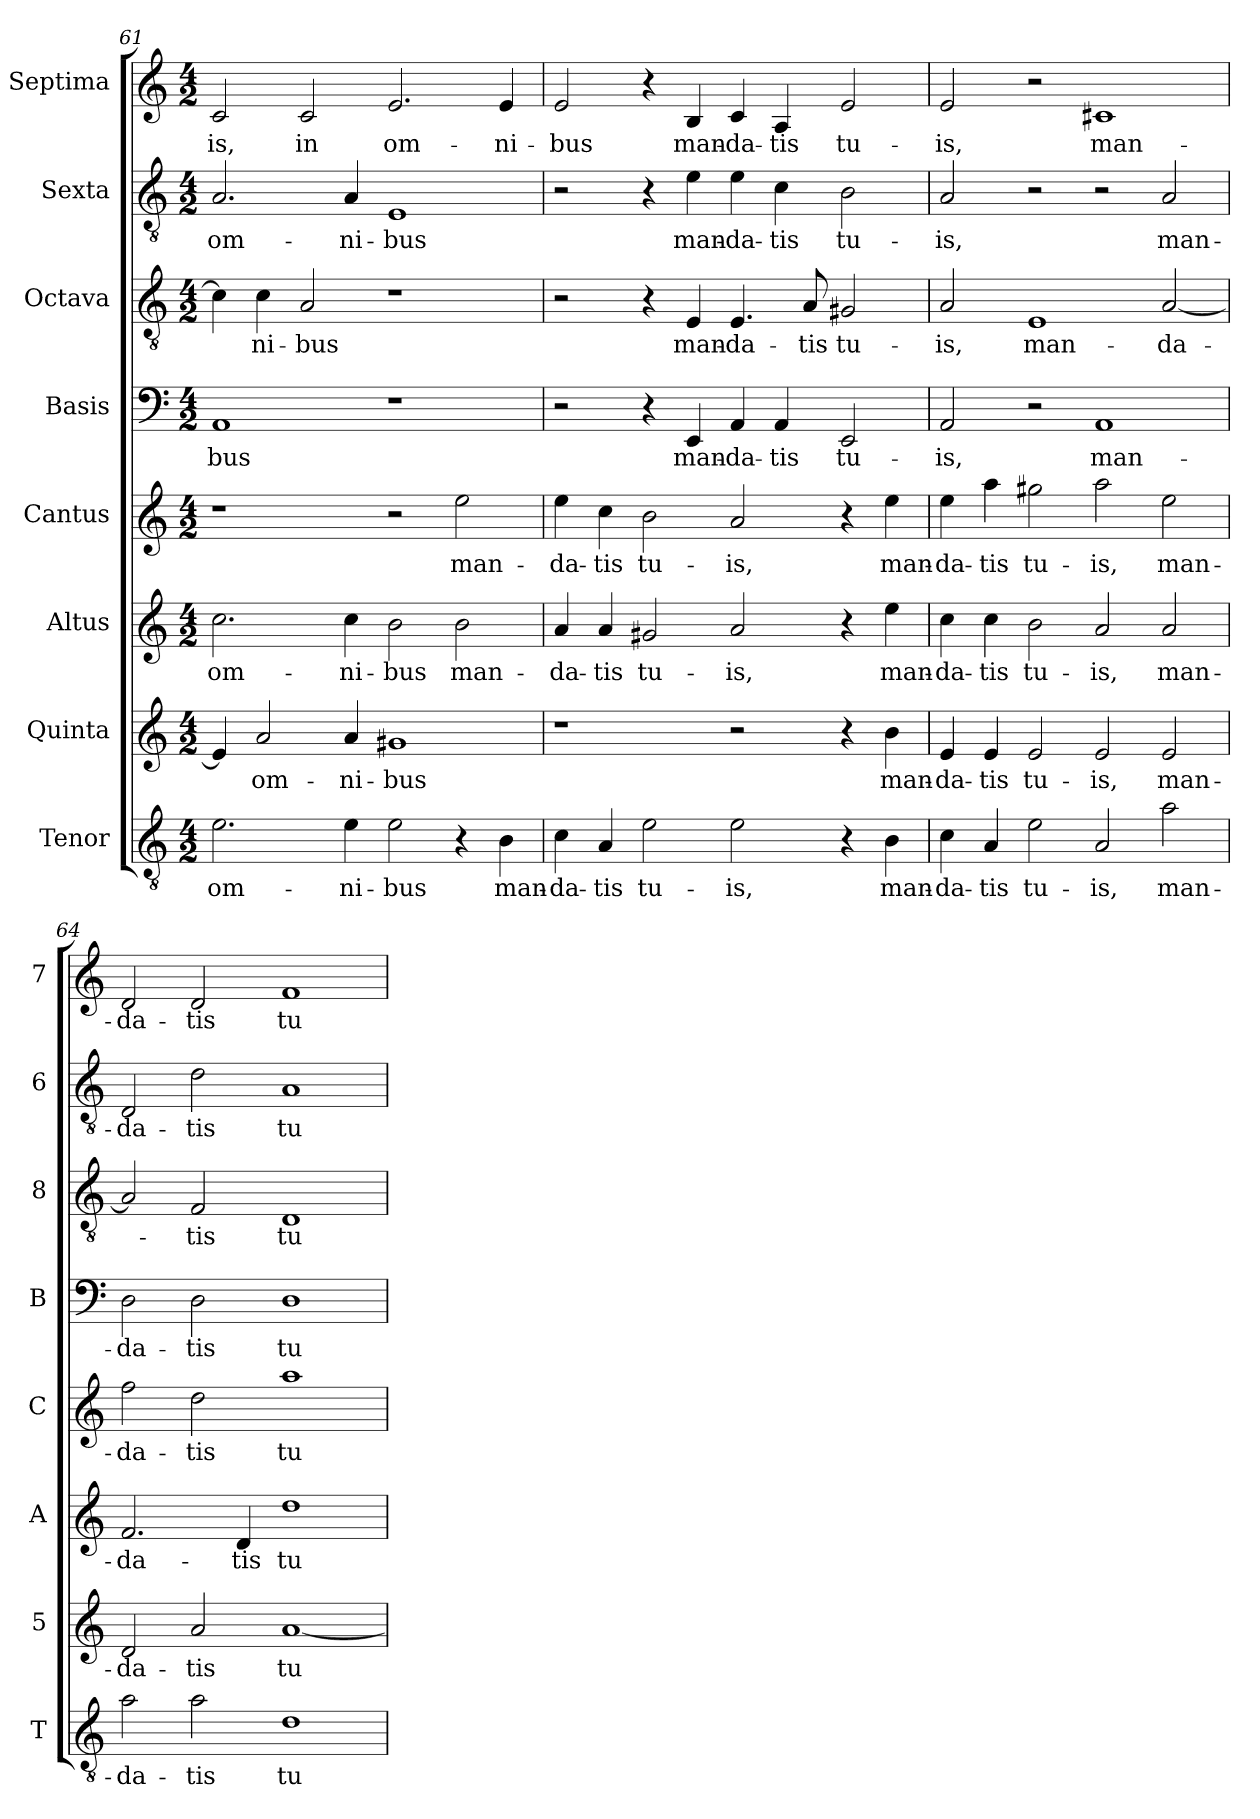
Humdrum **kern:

**kern	**text	**kern	**text	**kern	**text	**kern	**text	**kern	**text	**kern	**text	**kern	**text	**kern	**text
*part8	*part8	*part7	*part7	*part6	*part6	*part5	*part5	*part4	*part4	*part3	*part3	*part2	*part2	*part1	*part1
*staff8	*staff8	*staff7	*staff7	*staff6	*staff6	*staff5	*staff5	*staff4	*staff4	*staff3	*staff3	*staff2	*staff2	*staff1	*staff1
*I"Tenor	*	*I"Quinta	*	*I"Altus	*	*I"Cantus	*	*I"Basis	*	*I"Octava	*	*I"Sexta	*	*I"Septima	*
*I'T	*	*I'5	*	*I'A	*	*I'C	*	*I'B	*	*I'8	*	*I'6	*	*I'7	*
!!LO:LB:g=z
*clefGv2	*	*clefG2	*	*clefG2	*	*clefG2	*	*clefF4	*	*clefGv2	*	*clefGv2	*	*clefG2	*
*k[]	*	*k[]	*	*k[]	*	*k[]	*	*k[]	*	*k[]	*	*k[]	*	*k[]	*
*C:	*	*C:	*	*C:	*	*C:	*	*C:	*	*C:	*	*C:	*	*C:	*
*M4/2	*	*M4/2	*	*M4/2	*	*M4/2	*	*M4/2	*	*M4/2	*	*M4/2	*	*M4/2	*
=61	=61	=61	=61	=61	=61	=61	=61	=61	=61	=61	=61	=61	=61	=61	=61
!	!LO:LY:b	!	!	!	!LO:LY:b	!	!	!	!LO:LY:b	!	!	!	!LO:LY:b	!	!LO:LY:b
2.e\	om-	4e/]	.	2.cc\	om-	1r	.	1AA	-bus	4c\]	.	2.A/	om-	2c/	-is,
!	!	!	!LO:LY:b	!	!	!	!	!	!	!	!LO:LY:b	!	!	!	!
.	.	2a/	om-	.	.	.	.	.	.	4c\	-ni-	.	.	.	.
!	!	!	!	!	!	!	!	!	!	!	!LO:LY:b	!	!	!	!LO:LY:b
.	.	.	.	.	.	.	.	.	.	2A/	-bus	.	.	2c/	in
!	!LO:LY:b	!	!LO:LY:b	!	!LO:LY:b	!	!	!	!	!	!	!	!LO:LY:b	!	!
4e\	-ni-	4a/	-ni-	4cc\	-ni-	.	.	.	.	.	.	4A/	-ni-	.	.
!	!LO:LY:b	!	!LO:LY:b	!	!LO:LY:b	!	!	!	!	!	!	!	!LO:LY:b	!	!LO:LY:b
2e\	-bus	1g#X	-bus	2b\	-bus	2r	.	1r	.	1r	.	1E	-bus	2.e/	om-
!	!	!	!	!	!LO:LY:b	!	!LO:LY:b	!	!	!	!	!	!	!	!
4r	.	.	.	2b\	man-	2ee\	man-	.	.	.	.	.	.	.	.
!	!LO:LY:b	!	!	!	!	!	!	!	!	!	!	!	!	!	!LO:LY:b
4B\	man-	.	.	.	.	.	.	.	.	.	.	.	.	4e/	-ni-
=62	=62	=62	=62	=62	=62	=62	=62	=62	=62	=62	=62	=62	=62	=62	=62
!	!LO:LY:b	!	!	!	!LO:LY:b	!	!LO:LY:b	!	!	!	!	!	!	!	!LO:LY:b
4c\	-da-	1r	.	4a/	-da-	4ee\	-da-	2r	.	2r	.	2r	.	2e/	-bus
!	!LO:LY:b	!	!	!	!LO:LY:b	!	!LO:LY:b	!	!	!	!	!	!	!	!
4A/	-tis	.	.	4a/	-tis	4cc\	-tis	.	.	.	.	.	.	.	.
!	!LO:LY:b	!	!	!	!LO:LY:b	!	!LO:LY:b	!	!	!	!	!	!	!	!
2e\	tu-	.	.	2g#X/	tu-	2b\	tu-	4r	.	4r	.	4r	.	4r	.
!	!	!	!	!	!	!	!	!	!LO:LY:b	!	!LO:LY:b	!	!LO:LY:b	!	!LO:LY:b
.	.	.	.	.	.	.	.	4EE/	man-	4E/	man-	4e\	man-	4B/	man-
!	!LO:LY:b	!	!	!	!LO:LY:b	!	!LO:LY:b	!	!LO:LY:b	!	!LO:LY:b	!	!LO:LY:b	!	!LO:LY:b
2e\	-is,	2r	.	2a/	-is,	2a/	-is,	4AA/	-da-	4.E/	-da-	4e\	-da-	4c/	-da-
!	!	!	!	!	!	!	!	!	!LO:LY:b	!	!	!	!LO:LY:b	!	!LO:LY:b
.	.	.	.	.	.	.	.	4AA/	-tis	.	.	4c\	-tis	4A/	-tis
!	!	!	!	!	!	!	!	!	!	!	!LO:LY:b	!	!	!	!
.	.	.	.	.	.	.	.	.	.	8A/	-tis	.	.	.	.
!	!	!	!	!	!	!	!	!	!LO:LY:b	!	!LO:LY:b	!	!LO:LY:b	!	!LO:LY:b
4r	.	4r	.	4r	.	4r	.	2EE/	tu-	2G#X/	tu-	2B\	tu-	2e/	tu-
!	!LO:LY:b	!	!LO:LY:b	!	!LO:LY:b	!	!LO:LY:b	!	!	!	!	!	!	!	!
4B\	man-	4b\	man-	4ee\	man-	4ee\	man-	.	.	.	.	.	.	.	.
=63	=63	=63	=63	=63	=63	=63	=63	=63	=63	=63	=63	=63	=63	=63	=63
!	!LO:LY:b	!	!LO:LY:b	!	!LO:LY:b	!	!LO:LY:b	!	!LO:LY:b	!	!LO:LY:b	!	!LO:LY:b	!	!LO:LY:b
4c\	-da-	4e/	-da-	4cc\	-da-	4ee\	-da-	2AA/	-is,	2A/	-is,	2A/	-is,	2e/	-is,
!	!LO:LY:b	!	!LO:LY:b	!	!LO:LY:b	!	!LO:LY:b	!	!	!	!	!	!	!	!
4A/	-tis	4e/	-tis	4cc\	-tis	4aa\	-tis	.	.	.	.	.	.	.	.
!	!LO:LY:b	!	!LO:LY:b	!	!LO:LY:b	!	!LO:LY:b	!	!	!	!LO:LY:b	!	!	!	!
2e\	tu-	2e/	tu-	2b\	tu-	2gg#X\	tu-	2r	.	1E	man-	2r	.	2r	.
!	!LO:LY:b	!	!LO:LY:b	!	!LO:LY:b	!	!LO:LY:b	!	!LO:LY:b	!	!	!	!	!	!LO:LY:b
2A/	-is,	2e/	-is,	2a/	-is,	2aa\	-is,	1AA	man-	.	.	2r	.	1c#X	man-
!	!LO:LY:b	!	!LO:LY:b	!	!LO:LY:b	!	!LO:LY:b	!	!	!	!LO:LY:b	!	!LO:LY:b	!	!
2a\	man-	2e/	man-	2a/	man-	2ee\	man-	.	.	[2A/	-da-	2A/	man-	.	.
=64	=64	=64	=64	=64	=64	=64	=64	=64	=64	=64	=64	=64	=64	=64	=64
!	!LO:LY:b	!	!LO:LY:b	!	!LO:LY:b	!	!LO:LY:b	!	!LO:LY:b	!	!	!	!LO:LY:b	!	!LO:LY:b
2a\	-da-	2d/	-da-	2.f/	-da-	2ff\	-da-	2D\	-da-	2A/]	.	2D/	-da-	2d/	-da-
!	!LO:LY:b	!	!LO:LY:b	!	!	!	!LO:LY:b	!	!LO:LY:b	!	!LO:LY:b	!	!LO:LY:b	!	!LO:LY:b
2a\	-tis	2a/	-tis	.	.	2dd\	-tis	2D\	-tis	2F/	-tis	2d\	-tis	2d/	-tis
!	!	!	!	!	!LO:LY:b	!	!	!	!	!	!	!	!	!	!
.	.	.	.	4d/	-tis	.	.	.	.	.	.	.	.	.	.
!	!LO:LY:b	!	!LO:LY:b	!	!LO:LY:b	!	!LO:LY:b	!	!LO:LY:b	!	!LO:LY:b	!	!LO:LY:b	!	!LO:LY:b
1d	tu-	[1a	tu-	1dd	tu-	1aa	tu-	1D	tu-	1D	tu-	1A	tu-	1f	tu-
=	=	=	=	=	=	=	=	=	=	=	=	=	=	=	=
*-	*-	*-	*-	*-	*-	*-	*-	*-	*-	*-	*-	*-	*-	*-	*-
